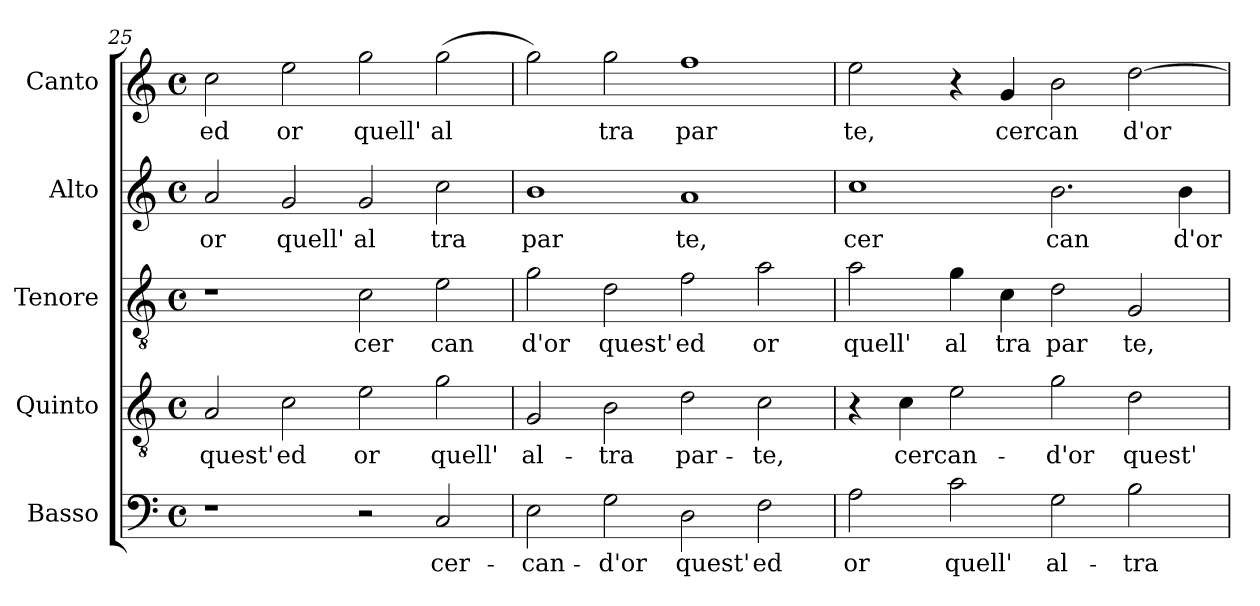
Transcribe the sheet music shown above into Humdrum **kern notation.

**kern	**text	**kern	**text	**kern	**text	**kern	**text	**kern	**text
*part5	*part5	*part4	*part4	*part3	*part3	*part2	*part2	*part1	*part1
*staff5	*staff5	*staff4	*staff4	*staff3	*staff3	*staff2	*staff2	*staff1	*staff1
*I"Basso	*	*I"Quinto	*	*I"Tenore	*	*I"Alto	*	*I"Canto	*
*I'Ch	*	*I'Ch	*	*I'Ch	*	*I'Ch	*	*I'Ch	*
*clefF4	*	*clefGv2	*	*clefGv2	*	*clefG2	*	*clefG2	*
*M4/4	*	*M4/4	*	*M4/4	*	*M4/4	*	*M4/4	*
*met(c)	*	*met(c)	*	*met(c)	*	*met(c)	*	*met(c)	*
=25	=25	=25	=25	=25	=25	=25	=25	=25	=25
!	!	!	!LO:LY:b:cj	!	!	!	!LO:LY:b:cj	!	!LO:LY:b:cj
1r	.	2A/	quest'	1r	.	2a/	or	2cc\	ed
!	!	!	!LO:LY:b:cj	!	!	!	!LO:LY:b:cj	!	!LO:LY:b:cj
.	.	2c\	ed	.	.	2g/	quell'	2ee\	or
!	!	!	!LO:LY:b:cj	!	!LO:LY:b:cj	!	!LO:LY:b:cj	!	!LO:LY:b:cj
2r	.	2e\	or	2c\	cer	2g/	al	2gg\	quell'
!	!LO:LY:b:cj	!	!LO:LY:b:cj	!	!LO:LY:b:cj	!	!LO:LY:b:cj	!	!LO:LY:b:cj
2C/	cer-	2g\	quell'	2e\	can	2cc\	tra	(>2gg\	al
=26	=26	=26	=26	=26	=26	=26	=26	=26	=26
!	!LO:LY:b:cj	!	!LO:LY:b:cj	!	!LO:LY:b:cj	!	!LO:LY:b:cj	!	!
2E\	-can-	2G/	al-	2g\	d'or	1b	par	2gg\)	.
!	!LO:LY:b:cj	!	!LO:LY:b:cj	!	!LO:LY:b:cj	!	!	!	!LO:LY:b:cj
2G\	-d'or	2B\	-tra	2d\	quest'	.	.	2gg\	tra
!	!LO:LY:b:cj	!	!LO:LY:b:cj	!	!LO:LY:b:cj	!	!LO:LY:b:cj	!	!LO:LY:b:cj
2D\	quest'	2d\	par-	2f\	ed	1a	te,	1ff	par
!	!LO:LY:b:cj	!	!LO:LY:b:cj	!	!LO:LY:b:cj	!	!	!	!
2F\	ed	2c\	-te,	2a\	or	.	.	.	.
=27	=27	=27	=27	=27	=27	=27	=27	=27	=27
!	!LO:LY:b:cj	!	!	!	!LO:LY:b:cj	!	!LO:LY:b:cj	!	!LO:LY:b:cj
2A\	or	4r	.	2a\	quell'	1cc	cer	2ee\	te,
!	!	!	!LO:LY:b	!	!	!	!	!	!
.	.	4c\	cercan-	.	.	.	.	.	.
!	!LO:LY:b:cj	!	!	!	!LO:LY:b:cj	!	!	!	!
2c\	quell'	2e\	.	4g\	al	.	.	4r	.
!	!	!	!	!	!LO:LY:b:cj	!	!	!	!LO:LY:b
.	.	.	.	4c\	tra	.	.	4g/	cercan
!	!LO:LY:b:cj	!	!LO:LY:b:cj	!	!LO:LY:b:cj	!	!LO:LY:b:cj	!	!
2G\	al-	2g\	-d'or	2d\	par	2.b\	can	2b\	.
!	!LO:LY:b:cj	!	!LO:LY:b:cj	!	!LO:LY:b:cj	!	!	!	!LO:LY:b
2B\	-tra	2d\	quest'	2G/	te,	.	.	[>2dd\	d'or
!	!	!	!	!	!	!	!LO:LY:b:cj	!	!
.	.	.	.	.	.	4b\	d'or	.	.
=	=	=	=	=	=	=	=	=	=
*-	*-	*-	*-	*-	*-	*-	*-	*-	*-
